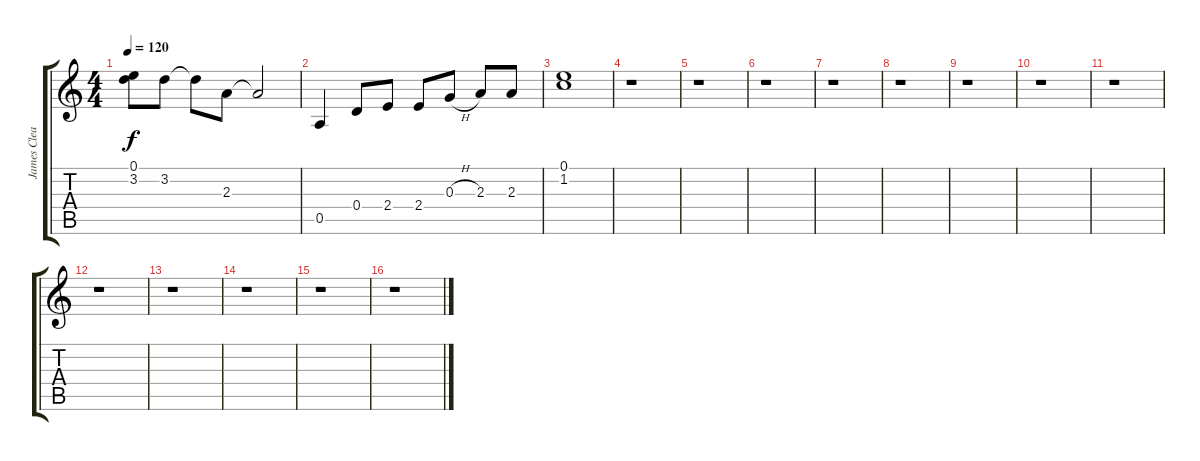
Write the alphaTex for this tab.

\track ("James Clean" "James Clea") {instrument electricguitarclean}
\staff {score tabs}
\tuning (E4 B3 G3 D3 A2 E2) {hide}
\ts (4 4)
\tempo 120
\clef g2
\ks c
(0.1 3.2).8{dy f} 3.2.8 3.2{t}.8 2.3.8 2.3{t}.2 |
0.5.4 0.4.8 2.4.8 2.4.8 0.3{h}.8 2.3.8 2.3.8 |
(0.1 1.2).1 |
r.1 |
r.1 |
r.1 |
r.1 |
r.1 |
r.1 |
r.1 |
r.1 |
r.1 |
r.1 |
r.1 |
r.1 |
r.1
